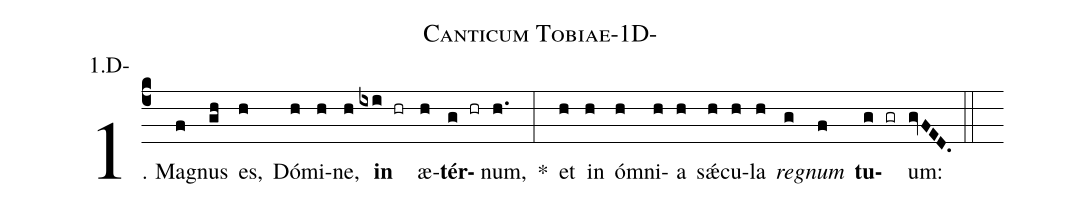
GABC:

name: Canticum Tobiae-1D-;
annotation: 1.D-;
%%
(c4)1. Ma(f)gnus(gh) es,(h) Dó(h)mi(h)ne,(h) <b>in</b>(ixi hr) æ(h)<b>tér</b>(g hr)num,(h.) *(:) et(h) in(h) óm(h)ni(h)a(h) sǽ(h)cu(h)la(h) <i>re</i>(g)<i>gnum</i>(f) <b>tu</b>(g gr)um:(gvFED.) (::)
